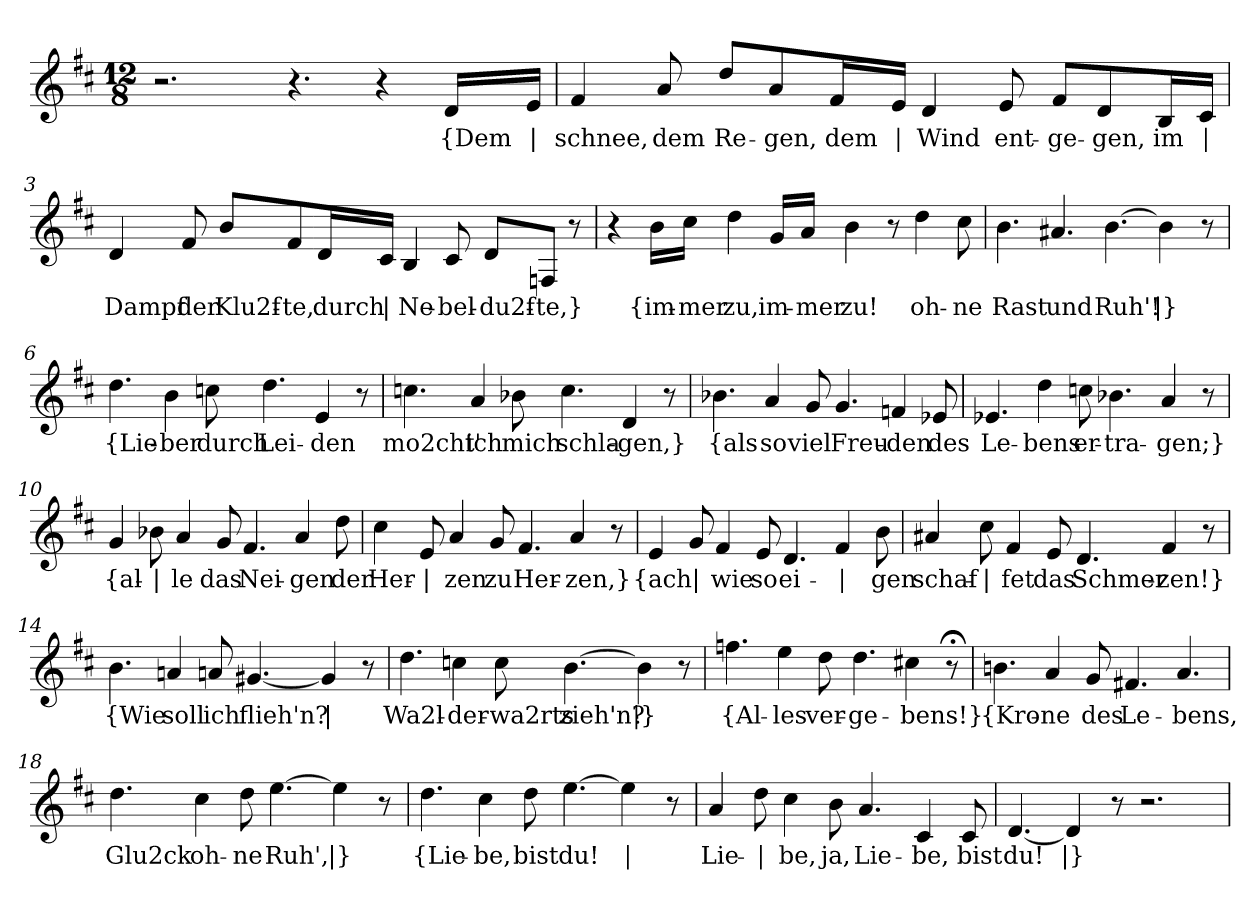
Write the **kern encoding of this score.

**kern	**text
*part1	*part1
*staff1	*staff1
*clefG2	*
*k[f#c#]	*
*M12/8	*
=1	=1
2.r	.
4.r	.
4r	.
!	!LO:LY:b
16d/LL	{Dem
!	!LO:LY:b
16e/JJ	|
=2	=2
!	!LO:LY:b
4f#/	schnee,
!	!LO:LY:b
8a/	dem
!	!LO:LY:b
8dd/L	Re-
!	!LO:LY:b
8a/	-gen,
!	!LO:LY:b
16f#/L	dem
!	!LO:LY:b
16e/JJ	|
!	!LO:LY:b
4d/	Wind
!	!LO:LY:b
8e/	ent-
!	!LO:LY:b
8f#/L	-ge-
!	!LO:LY:b
8d/	-gen,
!	!LO:LY:b
16B/L	im
!	!LO:LY:b
16c#/JJ	|
!!LO:LB:g=z
=3	=3
!	!LO:LY:b
4d/	Dampf
!	!LO:LY:b
8f#/	der
!	!LO:LY:b
8b/L	Klu2f-
!	!LO:LY:b
8f#/	-te,
!	!LO:LY:b
16d/L	durch
!	!LO:LY:b
16c#/JJ	|
!	!LO:LY:b
4B/	Ne-
!	!LO:LY:b
8c#/	-bel-
!	!LO:LY:b
8d/L	-du2f-
!	!LO:LY:b
8Fn/J	-te,}
8r	.
=4	=4
4r	.
!	!LO:LY:b
16b\LL	{im-
!	!LO:LY:b
16cc#\JJ	-mer
!	!LO:LY:b
4dd\	zu,
!	!LO:LY:b
16g/LL	im-
!	!LO:LY:b
16a/JJ	-mer
!	!LO:LY:b
4b\	zu!
8r	.
!	!LO:LY:b
4dd\	oh-
!	!LO:LY:b
8cc#\	-ne
!!LO:LB:g=z
=5	=5
!	!LO:LY:b
4.b\	Rast
!	!LO:LY:b
4.a#X/	und
!	!LO:LY:b
[4.b\	Ruh'!
!	!LO:LY:b
4b\]	|}
8r	.
=6	=6
!	!LO:LY:b
4.dd\	{Lie-
!	!LO:LY:b
4b\	-ber
!	!LO:LY:b
8ccn\	durch
!	!LO:LY:b
4.dd\	Lei-
!	!LO:LY:b
4e/	-den
8r	.
=7	=7
!	!LO:LY:b
4.ccn\	mo2cht'
!	!LO:LY:b
4a/	ich
!	!LO:LY:b
8b-X\	mich
!	!LO:LY:b
4.cc\	schla-
!	!LO:LY:b
4d/	-gen,}
8r	.
!!LO:LB:g=z
=8	=8
!	!LO:LY:b
4.b-X\	{als
!	!LO:LY:b
4a/	so
!	!LO:LY:b
8g/	viel
!	!LO:LY:b
4.g/	Freu-
!	!LO:LY:b
4fn/	-den
!	!LO:LY:b
8e-X/	des
=9	=9
!	!LO:LY:b
4.e-X/	Le-
!	!LO:LY:b
4dd\	-bens
!	!LO:LY:b
8ccn\	er-
!	!LO:LY:b
4.b-X\	-tra-
!	!LO:LY:b
4a/	-gen;}
8r	.
=10	=10
!	!LO:LY:b
4g/	{al-
!	!LO:LY:b
8b-X\	|
!	!LO:LY:b
4a/	-le
!	!LO:LY:b
8g/	das
!	!LO:LY:b
4.f#/	Nei-
!	!LO:LY:b
4a/	-gen
!	!LO:LY:b
8dd\	der
!!LO:LB:g=z
=11	=11
!	!LO:LY:b
4cc#\	Her-
!	!LO:LY:b
8e/	|
!	!LO:LY:b
4a/	-zen
!	!LO:LY:b
8g/	zu
!	!LO:LY:b
4.f#/	Her-
!	!LO:LY:b
4a/	-zen,}
8r	.
=12	=12
!	!LO:LY:b
4e/	{ach
!	!LO:LY:b
8g/	|
!	!LO:LY:b
4f#/	wie
!	!LO:LY:b
8e/	so
!	!LO:LY:b
4.d/	ei-
!	!LO:LY:b
4f#/	|
!	!LO:LY:b
8b\	-gen
=13	=13
!	!LO:LY:b
4a#X/	schaf-
!	!LO:LY:b
8cc#\	|
!	!LO:LY:b
4f#/	-fet
!	!LO:LY:b
8e/	das
!	!LO:LY:b
4.d/	Schmer-
!	!LO:LY:b
4f#/	-zen!}
8r	.
!!LO:LB:g=z
=14	=14
!	!LO:LY:b
4.b\	{Wie
!	!LO:LY:b
4an/	soll
!	!LO:LY:b
8an/	ich
!	!LO:LY:b
[4.g#X/	flieh'n?
!	!LO:LY:b
4g#/]	|
8r	.
=15	=15
!	!LO:LY:b
4.dd\	Wa2l-
!	!LO:LY:b
4ccn\	-der-
!	!LO:LY:b
8cc\	-wa2rts
!	!LO:LY:b
[4.b\	zieh'n?
!	!LO:LY:b
4b\]	|}
8r	.
=16	=16
!	!LO:LY:b
4.ffn\	{Al-
!	!LO:LY:b
4ee\	-les
!	!LO:LY:b
8dd\	ver-
!	!LO:LY:b
4.dd\	-ge-
!	!LO:LY:b
4cc#X\	-bens!}
8r;<	.
!!LO:LB:g=z
=17	=17
!	!LO:LY:b
4.bn\	{Kro-
!	!LO:LY:b
4a/	-ne
!	!LO:LY:b
8g/	des
!	!LO:LY:b
4.f#X/	Le-
!	!LO:LY:b
4.a/	-bens,
=18	=18
!	!LO:LY:b
4.dd\	Glu2ck
!	!LO:LY:b
4cc#\	oh-
!	!LO:LY:b
8dd\	-ne
!	!LO:LY:b
[4.ee\	Ruh',
!	!LO:LY:b
4ee\]	|}
8r	.
=19	=19
!	!LO:LY:b
4.dd\	{Lie-
!	!LO:LY:b
4cc#\	-be,
!	!LO:LY:b
8dd\	bist
!	!LO:LY:b
[4.ee\	du!
!	!LO:LY:b
4ee\]	|
8r	.
!!LO:LB:g=z
=20	=20
!	!LO:LY:b
4a/	Lie-
!	!LO:LY:b
8dd\	|
!	!LO:LY:b
4cc#\	-be,
!	!LO:LY:b
8b\	ja,
!	!LO:LY:b
4.a/	Lie-
!	!LO:LY:b
4c#/	-be,
!	!LO:LY:b
8c#/	bist
=21	=21
!	!LO:LY:b
[4.d/	du!
!	!LO:LY:b
4d/]	|}
8r	.
2.r	.
=	=
*-	*-
